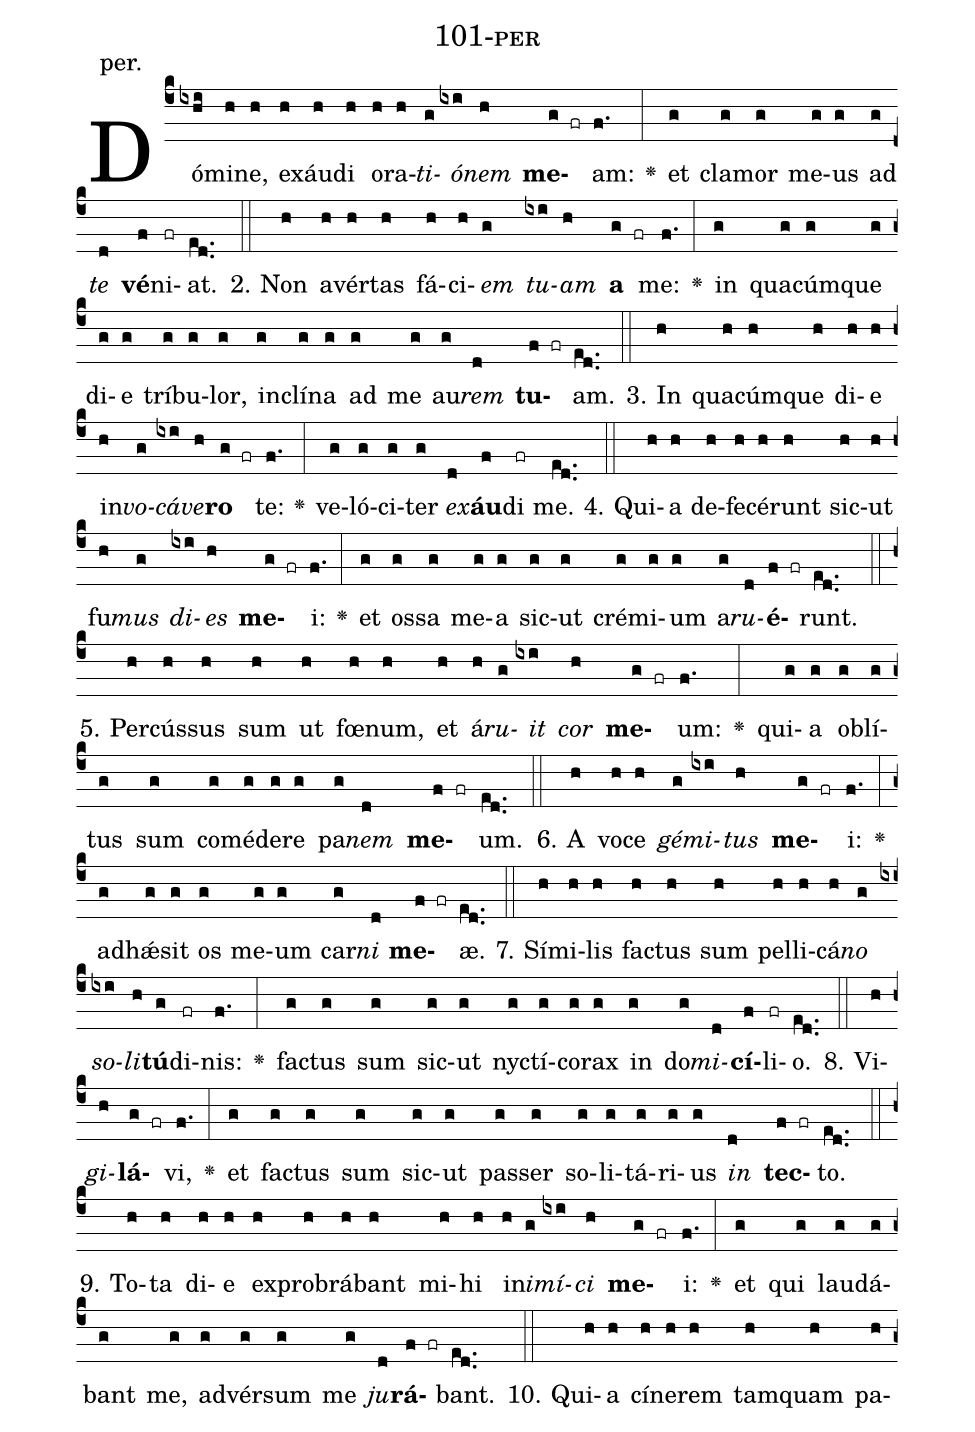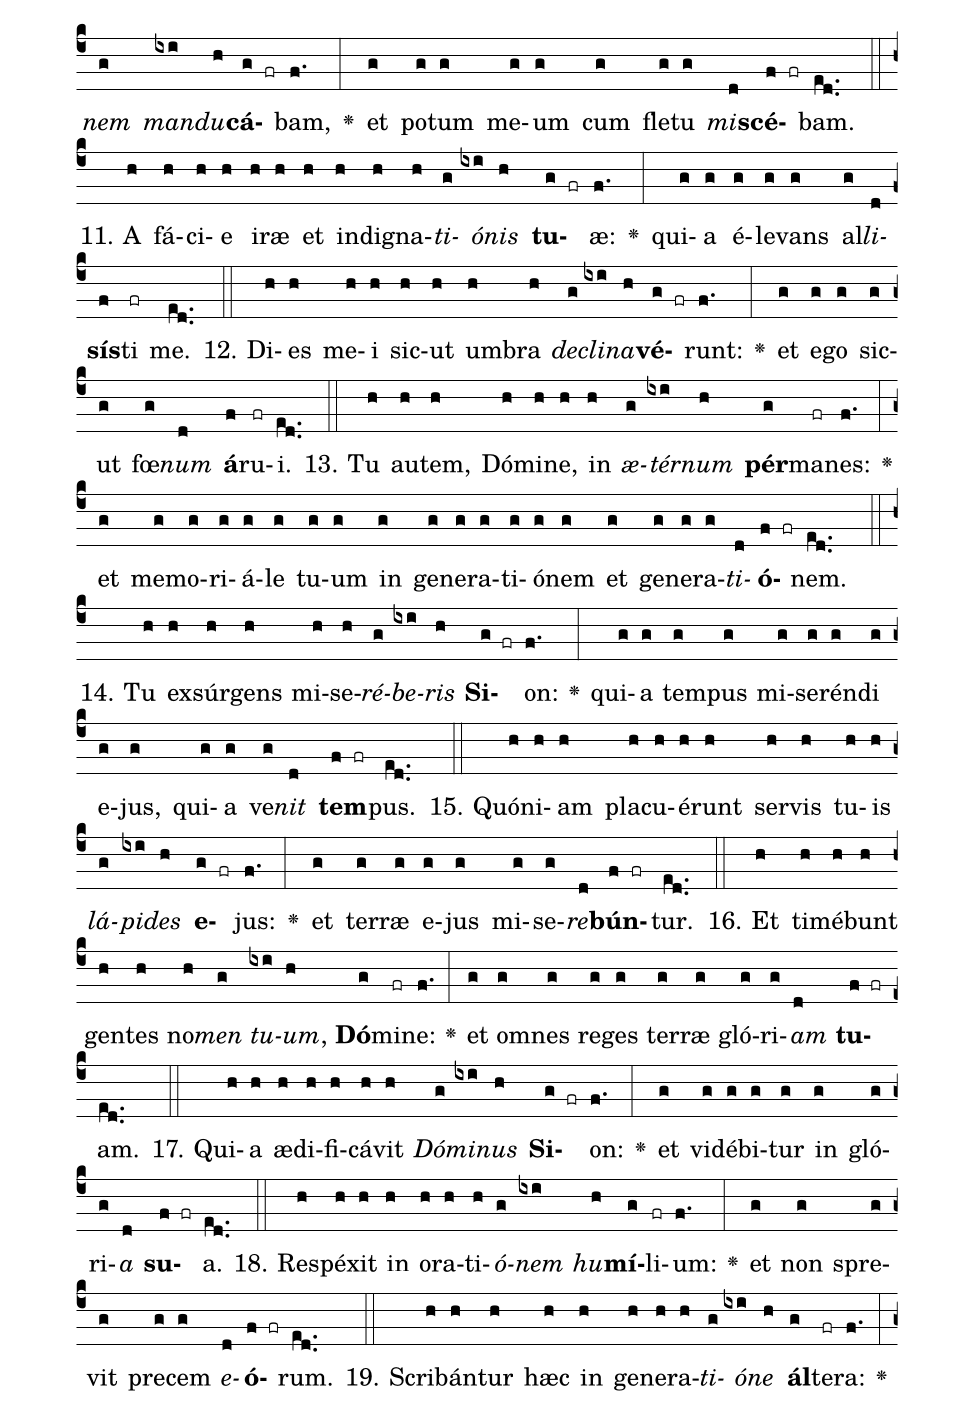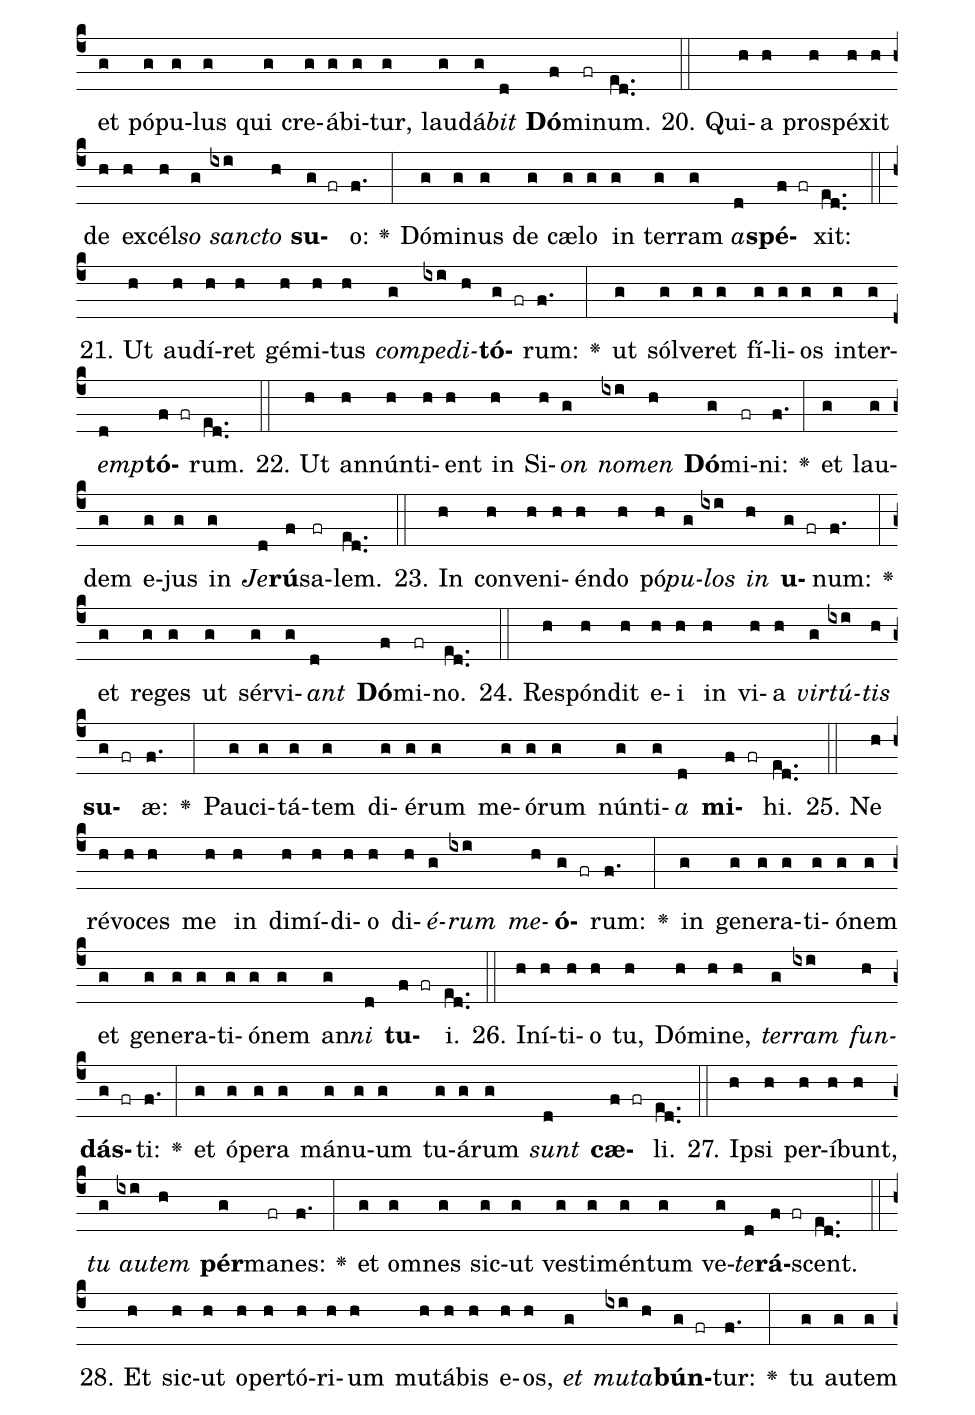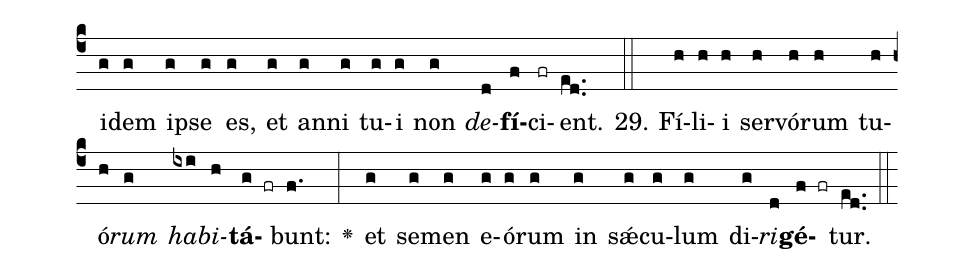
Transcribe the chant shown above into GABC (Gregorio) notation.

name: 101-per;
annotation: per.;
%%
(c4)Dó(ixhi)mi(h)ne,(h) ex(h)áu(h)di(h) o(h)ra(h)<i>ti</i>(g)<i>ó</i>(ixi)<i>nem</i>(h) <b>me</b>(g fr)am:(f.) <v>\greheightstar</v>(:) et(g) cla(g)mor(g) me(g)us(g) ad(g) <i>te</i>(d) <b>vé</b>(f)ni(fr)at.(ed..) (::)
2. Non(h) a(h)vér(h)tas(h) fá(h)ci(h)<i>em</i>(g) <i>tu</i>(ixi)<i>am</i>(h) <b>a</b>(g fr) me:(f.) <v>\greheightstar</v>(:) in(g) qua(g)cúm(g)que(g) di(g)e(g) trí(g)bu(g)lor,(g) in(g)clí(g)na(g) ad(g) me(g) au(g)<i>rem</i>(d) <b>tu</b>(f fr)am.(ed..) (::)
3. In(h) qua(h)cúm(h)que(h) di(h)e(h) in(h)<i>vo</i>(g)<i>cá</i>(ixi)<i>ve</i>(h)<b>ro</b>(g fr) te:(f.) <v>\greheightstar</v>(:) ve(g)ló(g)ci(g)ter(g) <i>ex</i>(d)<b>áu</b>(f)di(fr) me.(ed..) (::)
4. Qui(h)a(h) de(h)fe(h)cé(h)runt(h) sic(h)ut(h) fu(h)<i>mus</i>(g) <i>di</i>(ixi)<i>es</i>(h) <b>me</b>(g fr)i:(f.) <v>\greheightstar</v>(:) et(g) os(g)sa(g) me(g)a(g) sic(g)ut(g) cré(g)mi(g)um(g) a(g)<i>ru</i>(d)<b>é</b>(f fr)runt.(ed..) (::)
5. Per(h)cús(h)sus(h) sum(h) ut(h) fœ(h)num,(h) et(h) á(h)<i>ru</i>(g)<i>it</i>(ixi) <i>cor</i>(h) <b>me</b>(g fr)um:(f.) <v>\greheightstar</v>(:) qui(g)a(g) ob(g)lí(g)tus(g) sum(g) com(g)é(g)de(g)re(g) pa(g)<i>nem</i>(d) <b>me</b>(f fr)um.(ed..) (::)
6. A(h) vo(h)ce(h) <i>gé</i>(g)<i>mi</i>(ixi)<i>tus</i>(h) <b>me</b>(g fr)i:(f.) <v>\greheightstar</v>(:) ad(g)hǽ(g)sit(g) os(g) me(g)um(g) car(g)<i>ni</i>(d) <b>me</b>(f fr)æ.(ed..) (::)
7. Sí(h)mi(h)lis(h) fac(h)tus(h) sum(h) pel(h)li(h)cá(h)<i>no</i>(g) <i>so</i>(ixi)<i>li</i>(h)<b>tú</b>(g)di(fr)nis:(f.) <v>\greheightstar</v>(:) fac(g)tus(g) sum(g) sic(g)ut(g) nyc(g)tí(g)co(g)rax(g) in(g) do(g)<i>mi</i>(d)<b>cí</b>(f)li(fr)o.(ed..) (::)
8. Vi(h)<i>gi</i>(h)<b>lá</b>(g fr)vi,(f.) <v>\greheightstar</v>(:) et(g) fac(g)tus(g) sum(g) sic(g)ut(g) pas(g)ser(g) so(g)li(g)tá(g)ri(g)us(g) <i>in</i>(d) <b>tec</b>(f fr)to.(ed..) (::)
9. To(h)ta(h) di(h)e(h) ex(h)pro(h)brá(h)bant(h) mi(h)hi(h) in(h)<i>i</i>(g)<i>mí</i>(ixi)<i>ci</i>(h) <b>me</b>(g fr)i:(f.) <v>\greheightstar</v>(:) et(g) qui(g) lau(g)dá(g)bant(g) me,(g) ad(g)vér(g)sum(g) me(g) <i>ju</i>(d)<b>rá</b>(f fr)bant.(ed..) (::)
10. Qui(h)a(h) cí(h)ne(h)rem(h) tam(h)quam(h) pa(h)<i>nem</i>(g) <i>man</i>(ixi)<i>du</i>(h)<b>cá</b>(g fr)bam,(f.) <v>\greheightstar</v>(:) et(g) po(g)tum(g) me(g)um(g) cum(g) fle(g)tu(g) <i>mi</i>(d)<b>scé</b>(f fr)bam.(ed..) (::)
11. A(h) fá(h)ci(h)e(h) i(h)ræ(h) et(h) in(h)di(h)gna(h)<i>ti</i>(g)<i>ó</i>(ixi)<i>nis</i>(h) <b>tu</b>(g fr)æ:(f.) <v>\greheightstar</v>(:) qui(g)a(g) é(g)le(g)vans(g) al(g)<i>li</i>(d)<b>sís</b>(f)ti(fr) me.(ed..) (::)
12. Di(h)es(h) me(h)i(h) sic(h)ut(h) um(h)bra(h) <i>de</i>(g)<i>cli</i>(ixi)<i>na</i>(h)<b>vé</b>(g fr)runt:(f.) <v>\greheightstar</v>(:) et(g) e(g)go(g) sic(g)ut(g) fœ(g)<i>num</i>(d) <b>á</b>(f)ru(fr)i.(ed..) (::)
13. Tu(h) au(h)tem,(h) Dó(h)mi(h)ne,(h) in(h) <i>æ</i>(g)<i>tér</i>(ixi)<i>num</i>(h) <b>pér</b>(g)ma(fr)nes:(f.) <v>\greheightstar</v>(:) et(g) me(g)mo(g)ri(g)á(g)le(g) tu(g)um(g) in(g) ge(g)ne(g)ra(g)ti(g)ó(g)nem(g) et(g) ge(g)ne(g)ra(g)<i>ti</i>(d)<b>ó</b>(f fr)nem.(ed..) (::)
14. Tu(h) ex(h)súr(h)gens(h) mi(h)se(h)<i>ré</i>(g)<i>be</i>(ixi)<i>ris</i>(h) <b>Si</b>(g fr)on:(f.) <v>\greheightstar</v>(:) qui(g)a(g) tem(g)pus(g) mi(g)se(g)rén(g)di(g) e(g)jus,(g) qui(g)a(g) ve(g)<i>nit</i>(d) <b>tem</b>(f fr)pus.(ed..) (::)
15. Quón(h)i(h)am(h) pla(h)cu(h)é(h)runt(h) ser(h)vis(h) tu(h)is(h) <i>lá</i>(g)<i>pi</i>(ixi)<i>des</i>(h) <b>e</b>(g fr)jus:(f.) <v>\greheightstar</v>(:) et(g) ter(g)ræ(g) e(g)jus(g) mi(g)se(g)<i>re</i>(d)<b>bún</b>(f fr)tur.(ed..) (::)
16. Et(h) ti(h)mé(h)bunt(h) gen(h)tes(h) no(h)<i>men</i>(g) <i>tu</i>(ixi)<i>um</i>,(h) <b>Dó</b>(g)mi(fr)ne:(f.) <v>\greheightstar</v>(:) et(g) om(g)nes(g) re(g)ges(g) ter(g)ræ(g) gló(g)ri(g)<i>am</i>(d) <b>tu</b>(f fr)am.(ed..) (::)
17. Qui(h)a(h) æ(h)di(h)fi(h)cá(h)vit(h) <i>Dó</i>(g)<i>mi</i>(ixi)<i>nus</i>(h) <b>Si</b>(g fr)on:(f.) <v>\greheightstar</v>(:) et(g) vi(g)dé(g)bi(g)tur(g) in(g) gló(g)ri(g)<i>a</i>(d) <b>su</b>(f fr)a.(ed..) (::)
18. Re(h)spé(h)xit(h) in(h) o(h)ra(h)ti(h)<i>ó</i>(g)<i>nem</i>(ixi) <i>hu</i>(h)<b>mí</b>(g)li(fr)um:(f.) <v>\greheightstar</v>(:) et(g) non(g) spre(g)vit(g) pre(g)cem(g) <i>e</i>(d)<b>ó</b>(f fr)rum.(ed..) (::)
19. Scri(h)bán(h)tur(h) hæc(h) in(h) ge(h)ne(h)ra(h)<i>ti</i>(g)<i>ó</i>(ixi)<i>ne</i>(h) <b>ál</b>(g)te(fr)ra:(f.) <v>\greheightstar</v>(:) et(g) pó(g)pu(g)lus(g) qui(g) cre(g)á(g)bi(g)tur,(g) lau(g)dá(g)<i>bit</i>(d) <b>Dó</b>(f)mi(fr)num.(ed..) (::)
20. Qui(h)a(h) pro(h)spé(h)xit(h) de(h) ex(h)cél(h)<i>so</i>(g) <i>sanc</i>(ixi)<i>to</i>(h) <b>su</b>(g fr)o:(f.) <v>\greheightstar</v>(:) Dó(g)mi(g)nus(g) de(g) cæ(g)lo(g) in(g) ter(g)ram(g) <i>a</i>(d)<b>spé</b>(f fr)xit:(ed..) (::)
21. Ut(h) au(h)dí(h)ret(h) gé(h)mi(h)tus(h) <i>com</i>(g)<i>pe</i>(ixi)<i>di</i>(h)<b>tó</b>(g fr)rum:(f.) <v>\greheightstar</v>(:) ut(g) sól(g)ve(g)ret(g) fí(g)li(g)os(g) in(g)ter(g)<i>emp</i>(d)<b>tó</b>(f fr)rum.(ed..) (::)
22. Ut(h) an(h)nún(h)ti(h)ent(h) in(h) Si(h)<i>on</i>(g) <i>no</i>(ixi)<i>men</i>(h) <b>Dó</b>(g)mi(fr)ni:(f.) <v>\greheightstar</v>(:) et(g) lau(g)dem(g) e(g)jus(g) in(g) <i>Je</i>(d)<b>rú</b>(f)sa(fr)lem.(ed..) (::)
23. In(h) con(h)ve(h)ni(h)én(h)do(h) pó(h)<i>pu</i>(g)<i>los</i>(ixi) <i>in</i>(h) <b>u</b>(g fr)num:(f.) <v>\greheightstar</v>(:) et(g) re(g)ges(g) ut(g) sér(g)vi(g)<i>ant</i>(d) <b>Dó</b>(f)mi(fr)no.(ed..) (::)
24. Re(h)spón(h)dit(h) e(h)i(h) in(h) vi(h)a(h) <i>vir</i>(g)<i>tú</i>(ixi)<i>tis</i>(h) <b>su</b>(g fr)æ:(f.) <v>\greheightstar</v>(:) Pau(g)ci(g)tá(g)tem(g) di(g)é(g)rum(g) me(g)ó(g)rum(g) nún(g)ti(g)<i>a</i>(d) <b>mi</b>(f fr)hi.(ed..) (::)
25. Ne(h) ré(h)vo(h)ces(h) me(h) in(h) di(h)mí(h)di(h)o(h) di(h)<i>é</i>(g)<i>rum</i>(ixi) <i>me</i>(h)<b>ó</b>(g fr)rum:(f.) <v>\greheightstar</v>(:) in(g) ge(g)ne(g)ra(g)ti(g)ó(g)nem(g) et(g) ge(g)ne(g)ra(g)ti(g)ó(g)nem(g) an(g)<i>ni</i>(d) <b>tu</b>(f fr)i.(ed..) (::)
26. In(h)í(h)ti(h)o(h) tu,(h) Dó(h)mi(h)ne,(h) <i>ter</i>(g)<i>ram</i>(ixi) <i>fun</i>(h)<b>dás</b>(g fr)ti:(f.) <v>\greheightstar</v>(:) et(g) ó(g)pe(g)ra(g) má(g)nu(g)um(g) tu(g)á(g)rum(g) <i>sunt</i>(d) <b>cæ</b>(f fr)li.(ed..) (::)
27. Ip(h)si(h) per(h)í(h)bunt,(h) <i>tu</i>(g) <i>au</i>(ixi)<i>tem</i>(h) <b>pér</b>(g)ma(fr)nes:(f.) <v>\greheightstar</v>(:) et(g) om(g)nes(g) sic(g)ut(g) ves(g)ti(g)mén(g)tum(g) ve(g)<i>te</i>(d)<b>rá</b>(f fr)scent.(ed..) (::)
28. Et(h) sic(h)ut(h) o(h)per(h)tó(h)ri(h)um(h) mu(h)tá(h)bis(h) e(h)os,(h) <i>et</i>(g) <i>mu</i>(ixi)<i>ta</i>(h)<b>bún</b>(g fr)tur:(f.) <v>\greheightstar</v>(:) tu(g) au(g)tem(g) i(g)dem(g) ip(g)se(g) es,(g) et(g) an(g)ni(g) tu(g)i(g) non(g) <i>de</i>(d)<b>fí</b>(f)ci(fr)ent.(ed..) (::)
29. Fí(h)li(h)i(h) ser(h)vó(h)rum(h) tu(h)ó(h)<i>rum</i>(g) <i>ha</i>(ixi)<i>bi</i>(h)<b>tá</b>(g fr)bunt:(f.) <v>\greheightstar</v>(:) et(g) se(g)men(g) e(g)ó(g)rum(g) in(g) sǽ(g)cu(g)lum(g) di(g)<i>ri</i>(d)<b>gé</b>(f fr)tur.(ed..) (::)
